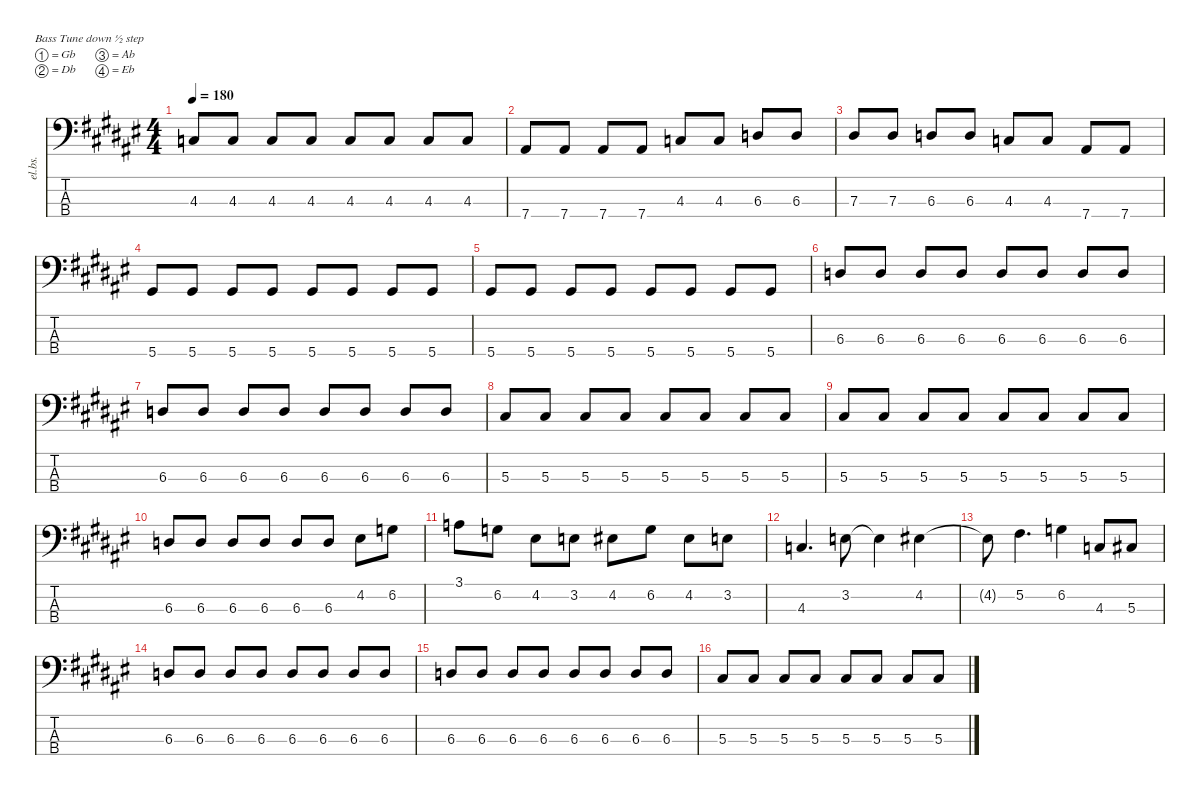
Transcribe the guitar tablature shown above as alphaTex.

\defaultSystemsLayout 4
\hideDynamics
\bracketExtendMode nobrackets
\otherSystemsTrackNameOrientation horizontal
\track ("Bass" "el.bs.") {instrument electricbassfinger}
\staff {score tabs}
\tuning (Gb2 Db2 Ab1 Eb1)
\ts (4 4)
\tempo 180
\clef f4
\ks f#
4.3{acc forcenatural}.8{dy f beam Up} 4.3{acc forcenatural}.8{beam Up} 4.3{acc forcenatural}.8{beam Up} 4.3{acc forcenatural}.8{beam Up} 4.3{acc forcenatural}.8{beam Up} 4.3{acc forcenatural}.8{beam Up} 4.3{acc forcenatural}.8{beam Up} 4.3{acc forcenatural}.8{beam Up} |
7.4{acc #}.8{beam Up} 7.4{acc #}.8{beam Up} 7.4{acc #}.8{beam Up} 7.4{acc #}.8{beam Up} 4.3{acc forcenatural}.8{beam Up} 4.3{acc forcenatural}.8{beam Up} 6.3{acc forcenatural}.8{beam Up} 6.3{acc forcenatural}.8{beam Up} |
7.3{acc #}.8{beam Up} 7.3{acc #}.8{beam Up} 6.3{acc forcenatural}.8{beam Up} 6.3{acc forcenatural}.8{beam Up} 4.3{acc forcenatural}.8{beam Up} 4.3{acc forcenatural}.8{beam Up} 7.4{acc #}.8{beam Up} 7.4{acc #}.8{beam Up} |
5.4{acc #}.8{beam Up} 5.4{acc #}.8{beam Up} 5.4{acc #}.8{beam Up} 5.4{acc #}.8{beam Up} 5.4{acc #}.8{beam Up} 5.4{acc #}.8{beam Up} 5.4{acc #}.8{beam Up} 5.4{acc #}.8{beam Up} |
5.4{acc #}.8{beam Up} 5.4{acc #}.8{beam Up} 5.4{acc #}.8{beam Up} 5.4{acc #}.8{beam Up} 5.4{acc #}.8{beam Up} 5.4{acc #}.8{beam Up} 5.4{acc #}.8{beam Up} 5.4{acc #}.8{beam Up} |
6.3{acc forcenatural}.8{beam Up} 6.3{acc forcenatural}.8{beam Up} 6.3{acc forcenatural}.8{beam Up} 6.3{acc forcenatural}.8{beam Up} 6.3{acc forcenatural}.8{beam Up} 6.3{acc forcenatural}.8{beam Up} 6.3{acc forcenatural}.8{beam Up} 6.3{acc forcenatural}.8{beam Up} |
6.3{acc forcenatural}.8{beam Up} 6.3{acc forcenatural}.8{beam Up} 6.3{acc forcenatural}.8{beam Up} 6.3{acc forcenatural}.8{beam Up} 6.3{acc forcenatural}.8{beam Up} 6.3{acc forcenatural}.8{beam Up} 6.3{acc forcenatural}.8{beam Up} 6.3{acc forcenatural}.8{beam Up} |
5.3{acc #}.8{beam Up} 5.3{acc #}.8{beam Up} 5.3{acc #}.8{beam Up} 5.3{acc #}.8{beam Up} 5.3{acc #}.8{beam Up} 5.3{acc #}.8{beam Up} 5.3{acc #}.8{beam Up} 5.3{acc #}.8{beam Up} |
5.3{acc #}.8{beam Up} 5.3{acc #}.8{beam Up} 5.3{acc #}.8{beam Up} 5.3{acc #}.8{beam Up} 5.3{acc #}.8{beam Up} 5.3{acc #}.8{beam Up} 5.3{acc #}.8{beam Up} 5.3{acc #}.8{beam Up} |
6.3{acc forcenatural}.8{beam Up} 6.3{acc forcenatural}.8{beam Up} 6.3{acc forcenatural}.8{beam Up} 6.3{acc forcenatural}.8{beam Up} 6.3{acc forcenatural}.8{beam Up} 6.3{acc forcenatural}.8{beam Up} 4.2{acc #}.8{beam Down} 6.2{acc forcenatural}.8{beam Down} |
3.1{acc forcenatural}.8{beam Down} 6.2{acc forcenatural}.8{beam Down} 4.2{acc #}.8{beam Down} 3.2{acc forcenatural}.8{beam Down} 4.2{acc #}.8{beam Down} 6.2{acc forcenatural}.8{beam Down} 4.2{acc #}.8{beam Down} 3.2{acc forcenatural}.8{beam Down} |
4.3{acc forcenatural}.4{d beam Up} 3.2{acc forcenatural}.8{beam Down} 3.2{t acc forcenatural}.4{beam Down} 4.2{acc #}.4{beam Down} |
4.2{t acc #}.8{beam Down} 5.2{acc #}.4{d beam Down} 6.2{acc forcenatural}.4{beam Down} 4.3{acc forcenatural}.8{beam Up} 5.3{acc #}.8{beam Up} |
6.3{acc forcenatural}.8{beam Up} 6.3{acc forcenatural}.8{beam Up} 6.3{acc forcenatural}.8{beam Up} 6.3{acc forcenatural}.8{beam Up} 6.3{acc forcenatural}.8{beam Up} 6.3{acc forcenatural}.8{beam Up} 6.3{acc forcenatural}.8{beam Up} 6.3{acc forcenatural}.8{beam Up} |
6.3{acc forcenatural}.8{beam Up} 6.3{acc forcenatural}.8{beam Up} 6.3{acc forcenatural}.8{beam Up} 6.3{acc forcenatural}.8{beam Up} 6.3{acc forcenatural}.8{beam Up} 6.3{acc forcenatural}.8{beam Up} 6.3{acc forcenatural}.8{beam Up} 6.3{acc forcenatural}.8{beam Up} |
5.3{acc #}.8{beam Up} 5.3{acc #}.8{beam Up} 5.3{acc #}.8{beam Up} 5.3{acc #}.8{beam Up} 5.3{acc #}.8{beam Up} 5.3{acc #}.8{beam Up} 5.3{acc #}.8{beam Up} 5.3{acc #}.8{beam Up}
